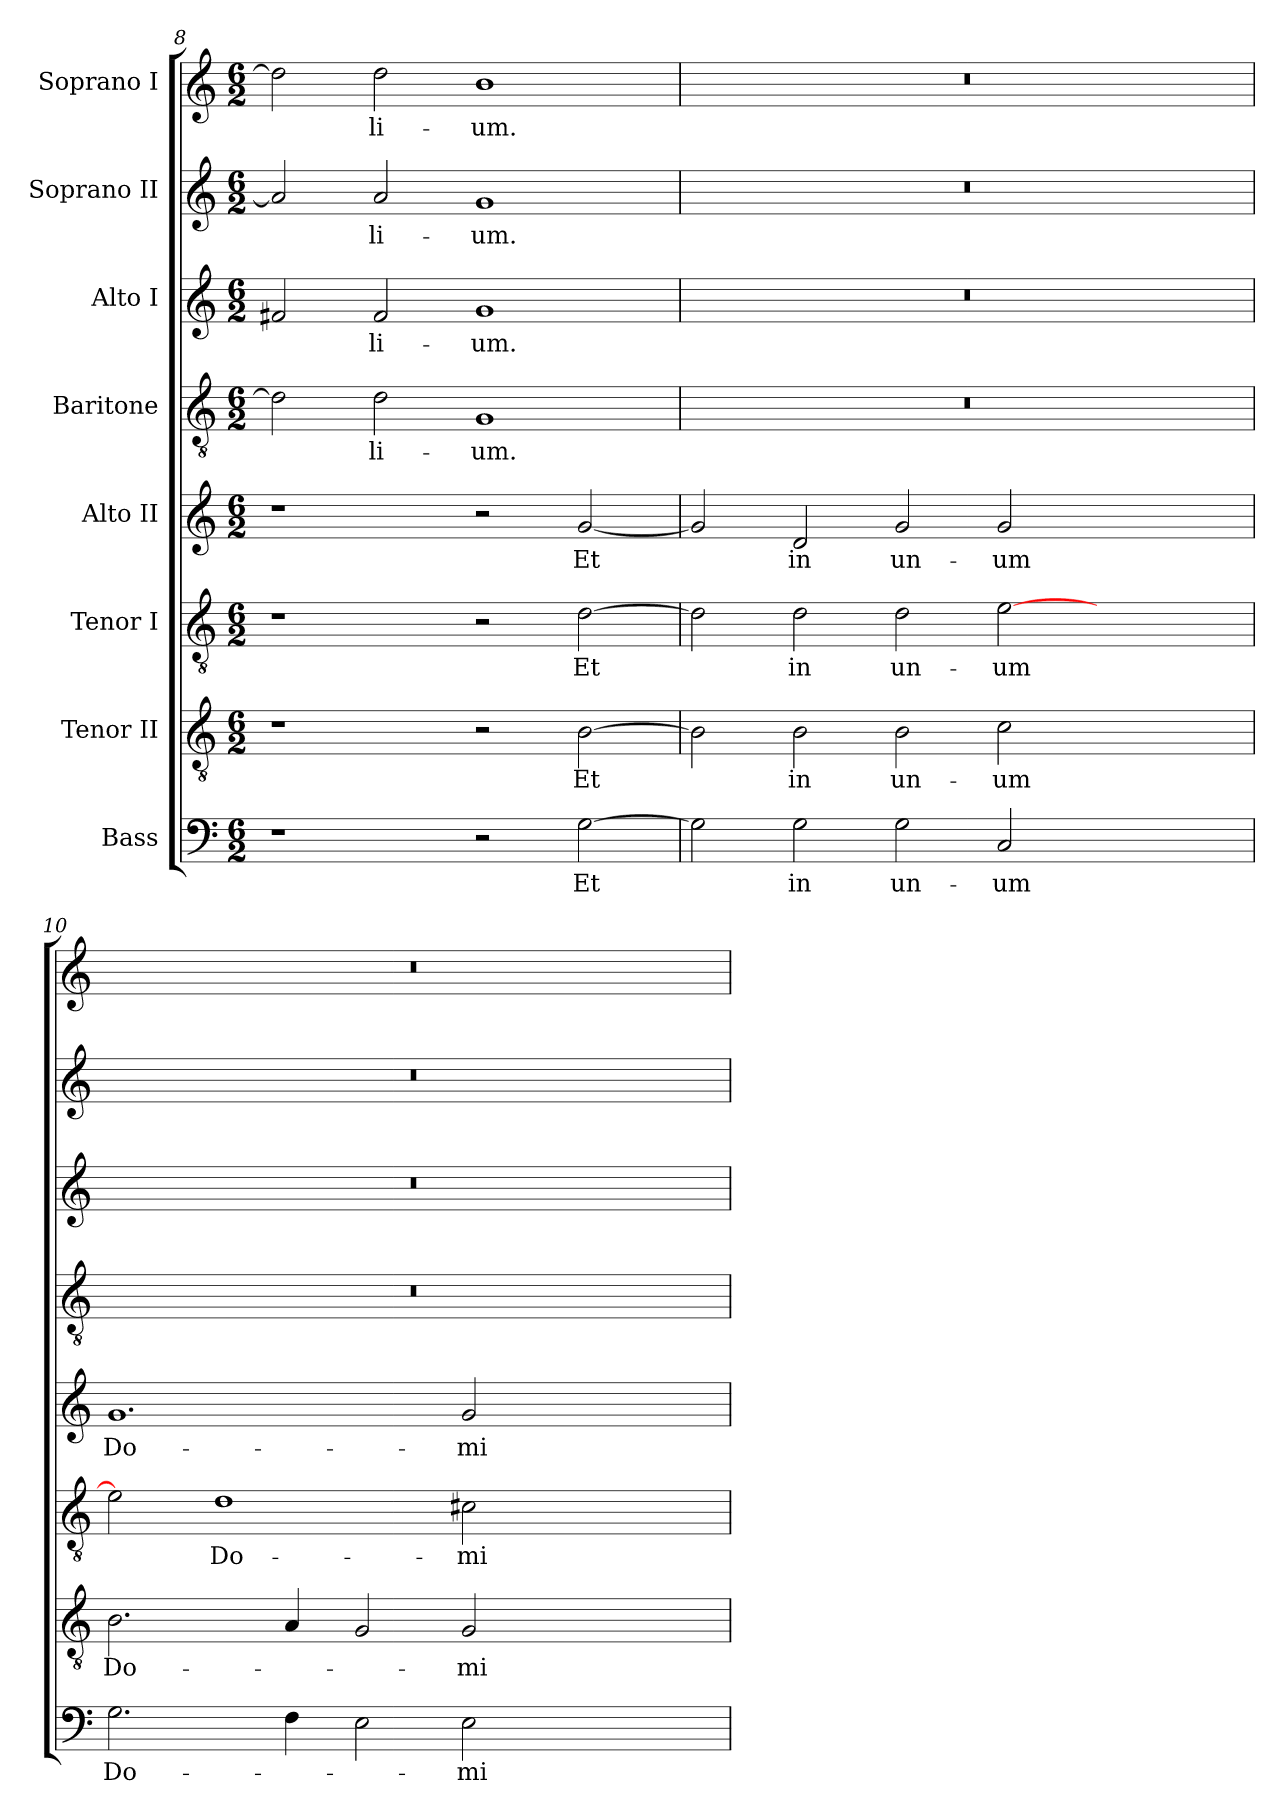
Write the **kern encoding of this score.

**kern	**text	**kern	**text	**kern	**text	**kern	**text	**kern	**text	**kern	**text	**kern	**text	**kern	**text
*part8	*part8	*part7	*part7	*part6	*part6	*part5	*part5	*part4	*part4	*part3	*part3	*part2	*part2	*part1	*part1
*staff8	*staff8	*staff7	*staff7	*staff6	*staff6	*staff5	*staff5	*staff4	*staff4	*staff3	*staff3	*staff2	*staff2	*staff1	*staff1
*I"Bass	*	*I"Tenor II	*	*I"Tenor I	*	*I"Alto II	*	*I"Baritone	*	*I"Alto I	*	*I"Soprano II	*	*I"Soprano I	*
*clefF4	*	*clefGv2	*	*clefGv2	*	*clefG2	*	*clefGv2	*	*clefG2	*	*clefG2	*	*clefG2	*
*ITrd7c12	*	*ITrd7c12	*	*ITrd7c12	*	*	*	*ITrd7c12	*	*	*	*	*	*	*
*k[]	*	*k[]	*	*k[]	*	*k[]	*	*k[]	*	*k[]	*	*k[]	*	*k[]	*
*C:	*	*C:	*	*C:	*	*C:	*	*C:	*	*C:	*	*C:	*	*C:	*
*M6/2	*	*M6/2	*	*M6/2	*	*M6/2	*	*M6/2	*	*M6/2	*	*M6/2	*	*M6/2	*
=8	=8	=8	=8	=8	=8	=8	=8	=8	=8	=8	=8	=8	=8	=8	=8
1r	.	1r	.	1r	.	1r	.	2Di\]	.	2f#Xi/	.	2ai/]	.	2ddi\]	.
!	!	!	!	!	!	!	!	!	!LO:LY:b:color=#000000	!	!	!	!	!	!
!	!	!	!	!	!	!	!	!	!	!	!LO:LY:b:color=#000000	!	!	!	!
!	!	!	!	!	!	!	!	!	!	!	!	!	!LO:LY:b:color=#000000	!	!
!	!	!	!	!	!	!	!	!	!	!	!	!	!	!	!LO:LY:b:color=#000000
.	.	.	.	.	.	.	.	2Di\	-li-	2f#i/	-li-	2ai/	-li-	2ddi\	-li-
!	!	!	!	!	!	!	!	!	!LO:LY:b:color=#000000	!	!	!	!	!	!
!	!	!	!	!	!	!	!	!	!	!	!LO:LY:b:color=#000000	!	!	!	!
!	!	!	!	!	!	!	!	!	!	!	!	!	!LO:LY:b:color=#000000	!	!
!	!	!	!	!	!	!	!	!	!	!	!	!	!	!	!LO:LY:b:color=#000000
2r	.	2r	.	2r	.	2r	.	1GGi	-um.	1gi	-um.	1gi	-um.	1bi	-um.
!	!LO:LY:b:color=#000000	!	!	!	!	!	!	!	!	!	!	!	!	!	!
!	!	!	!LO:LY:b:color=#000000	!	!	!	!	!	!	!	!	!	!	!	!
!	!	!	!	!	!LO:LY:b:color=#000000	!	!	!	!	!	!	!	!	!	!
!	!	!	!	!	!	!	!LO:LY:b:color=#000000	!	!	!	!	!	!	!	!
[>2GGi\	Et	[>2BBi\	Et	[>2Di\	Et	[<2gi/	Et	.	.	.	.	.	.	.	.
!!LO:PB:g=z
=9	=9	=9	=9	=9	=9	=9	=9	=9	=9	=9	=9	=9	=9	=9	=9
!	!	!	!	!	!	!	!	!LO:N:vis=1	!	!LO:N:vis=1	!	!LO:N:vis=1	!	!LO:N:vis=1	!
2GGi\]	.	2BBi\]	.	2Di\]	.	2gi/]	.	0.r	.	0.r	.	0.r	.	0.r	.
!	!LO:LY:b:color=#000000	!	!	!	!	!	!	!	!	!	!	!	!	!	!
!	!	!	!LO:LY:b:color=#000000	!	!	!	!	!	!	!	!	!	!	!	!
!	!	!	!	!	!LO:LY:b:color=#000000	!	!	!	!	!	!	!	!	!	!
!	!	!	!	!	!	!	!LO:LY:b:color=#000000	!	!	!	!	!	!	!	!
2GGi\	in	2BBi\	in	2Di\	in	2di/	in	.	.	.	.	.	.	.	.
!	!LO:LY:b:color=#000000	!	!	!	!	!	!	!	!	!	!	!	!	!	!
!	!	!	!LO:LY:b:color=#000000	!	!	!	!	!	!	!	!	!	!	!	!
!	!	!	!	!	!LO:LY:b:color=#000000	!	!	!	!	!	!	!	!	!	!
!	!	!	!	!	!	!	!LO:LY:b:color=#000000	!	!	!	!	!	!	!	!
2GGi\	un-	2BBi\	un-	2Di\	un-	2gi/	un-	.	.	.	.	.	.	.	.
!	!LO:LY:b:color=#000000	!	!	!	!	!	!	!	!	!	!	!	!	!	!
!	!	!	!LO:LY:b:color=#000000	!	!	!	!	!	!	!	!	!	!	!	!
!	!	!	!	!	!LO:LY:b:color=#000000	!	!	!	!	!	!	!	!	!	!
!	!	!	!	!	!	!	!LO:LY:b:color=#000000	!	!	!	!	!	!	!	!
2CCi/	-um	2Ci\	-um	[>2Ei\	-um	2gi/	-um	.	.	.	.	.	.	.	.
1ryy	.	1ryy	.	1ryy	.	1ryy	.	.	.	.	.	.	.	.	.
=10	=10	=10	=10	=10	=10	=10	=10	=10	=10	=10	=10	=10	=10	=10	=10
!	!LO:LY:b:color=#000000	!	!	!	!	!	!	!	!	!	!	!	!	!	!
!	!	!	!LO:LY:b:color=#000000	!	!	!	!	!	!	!	!	!	!	!	!
!	!	!	!	!	!	!	!LO:LY:b:color=#000000	!LO:N:vis=1	!	!LO:N:vis=1	!	!LO:N:vis=1	!	!LO:N:vis=1	!
2.GGi\	Do-	2.BBi\	Do-	2Ei\]	.	1.gi	Do-	0.r	.	0.r	.	0.r	.	0.r	.
!	!	!	!	!	!LO:LY:b:color=#000000	!	!	!	!	!	!	!	!	!	!
.	.	.	.	1Di	Do-	.	.	.	.	.	.	.	.	.	.
4FFi\	.	4AAi/	.	.	.	.	.	.	.	.	.	.	.	.	.
2EEi\	.	2GGi/	.	.	.	.	.	.	.	.	.	.	.	.	.
!	!LO:LY:b:color=#000000	!	!	!	!	!	!	!	!	!	!	!	!	!	!
!	!	!	!LO:LY:b:color=#000000	!	!	!	!	!	!	!	!	!	!	!	!
!	!	!	!	!	!LO:LY:b:color=#000000	!	!	!	!	!	!	!	!	!	!
!	!	!	!	!	!	!	!LO:LY:b:color=#000000	!	!	!	!	!	!	!	!
2EEi\	-mi-	2GGi/	-mi-	2C#Xi\	-mi-	2gi/	-mi-	.	.	.	.	.	.	.	.
1ryy	.	1ryy	.	1ryy	.	1ryy	.	.	.	.	.	.	.	.	.
=	=	=	=	=	=	=	=	=	=	=	=	=	=	=	=
*-	*-	*-	*-	*-	*-	*-	*-	*-	*-	*-	*-	*-	*-	*-	*-
